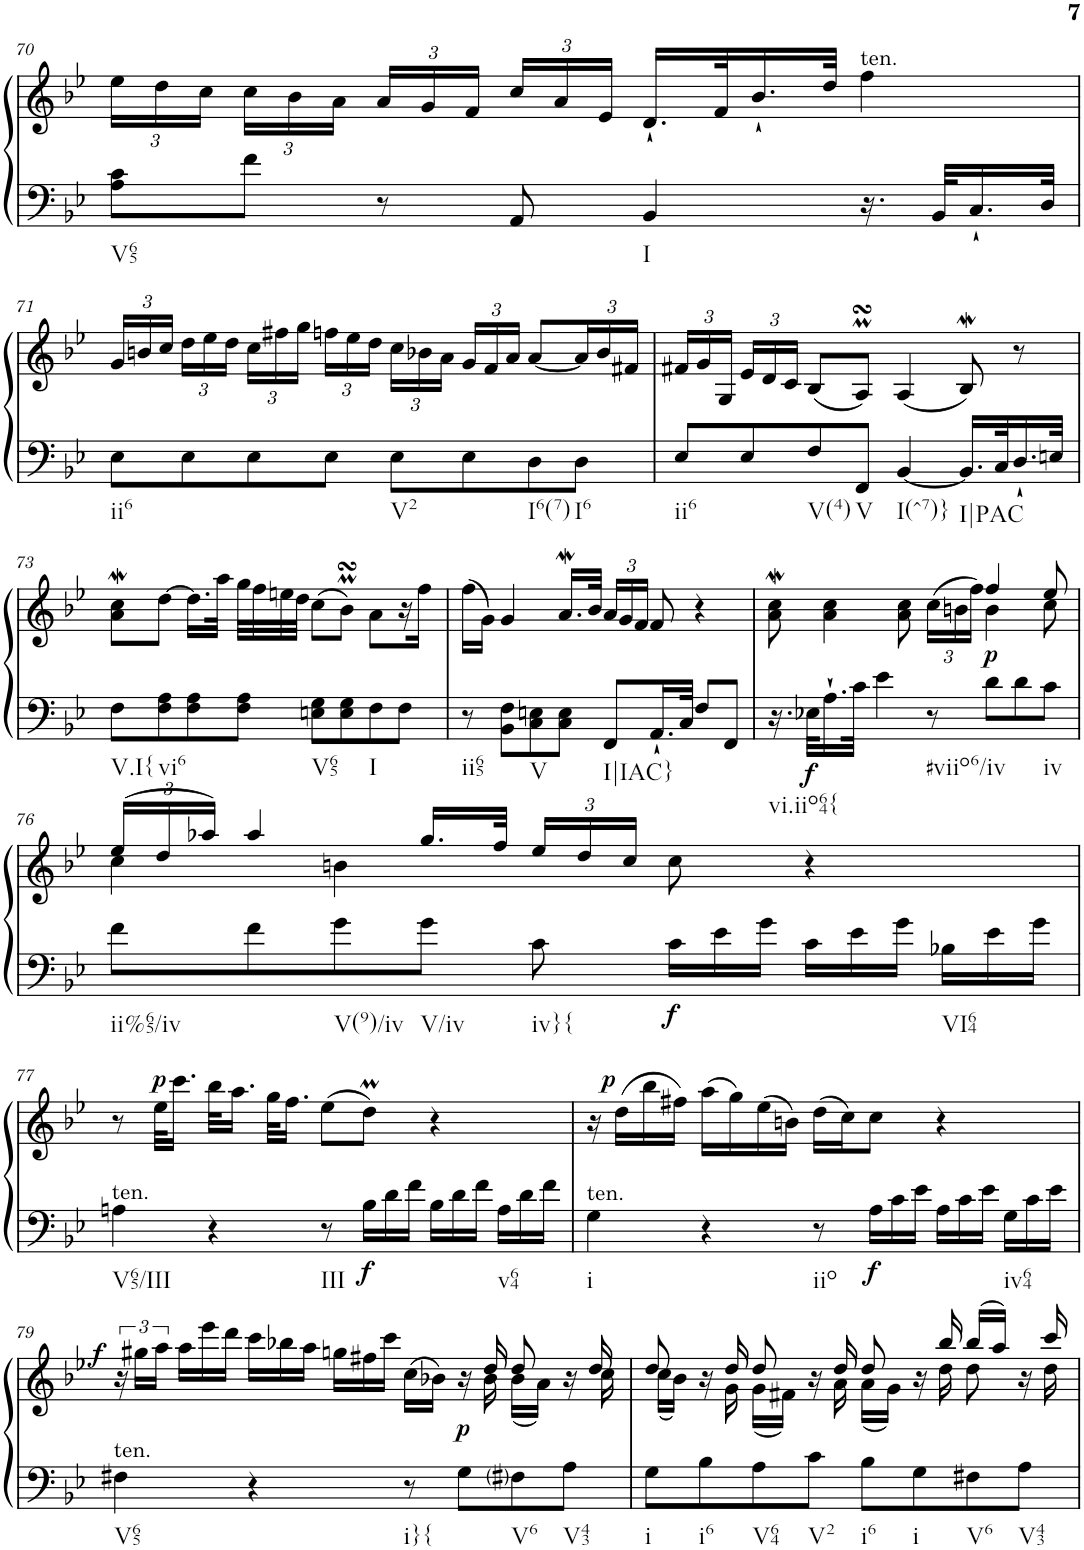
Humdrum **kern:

**kern	**kern	**dynam
*part1	*part1	*part1
*staff2	*staff1	*staff1/2
*I"Harpsichord	*	*
*I'Hch.	*	*
!!LO:PB:g=z
*clefF4	*clefG2	*
*k[b-e-]	*k[b-e-]	*
*M4/4	*M4/4	*
*met(c)	*met(c)	*
*	*Xbrackettup	*
=70	=70	=70
!LO:TX:b:t=V65	!	!
8A\ 8c\L	24ee-\LL	.
.	24dd\	.
.	24cc\JJ	.
8f\J	24cc\LL	.
.	24b-\	.
.	24a\JJ	.
8r	24a/LL	.
.	24g/	.
.	24f/JJ	.
8AA/	24cc/LL	.
.	24a/	.
.	24e-/JJ	.
!LO:TX:b:t=I	!	!
4BB-/	16.d`/LL	.
.	32f/K	.
.	16.b-`/	.
.	32dd/JJk	.
!	!LO:TX:a:t=ten.	!
16.r	4ff\	.
32BB-/KLL	.	.
16.C`/	.	.
32D/JJk	.	.
!!LO:LB:g=z
=71	=71	=71
!LO:TX:b:t=ii6	!	!
8E-\L	24g/LL	.
.	24bn/	.
.	24cc/JJ	.
8E-\	24dd\LL	.
.	24ee-\	.
.	24dd\JJ	.
8E-\	24cc\LL	.
.	24ff#X\	.
.	24gg\JJ	.
8E-\J	24ffn\LL	.
.	24ee-\	.
.	24dd\JJ	.
!LO:TX:b:t=V2	!	!
8E-\L	24cc\LL	.
.	24b-X\	.
.	24a\JJ	.
8E-\	24g/LL	.
.	24f/	.
.	24a/JJ	.
!LO:TX:b:t=I6(7)	!	!
8D\	[8a/L	.
!LO:TX:b:t=I6	!	!
8D\J	24a/L]	.
.	24b-/	.
.	24f#X/JJ	.
=72	=72	=72
!LO:TX:b:t=ii6	!	!
8E-/L	24f#X/LL	.
.	24g/	.
.	24G/JJ	.
8E-/	24e-/LL	.
.	24d/	.
.	24c/JJ	.
!LO:TX:b:t=V(4)	!	!
8F/	(<8B-/L	.
!LO:TX:b:t=V	!	!
8FF/J	8AmsSsS/J)	.
!LO:TX:b:t=I(^7)}	!	!
[4BB-/	(<4A/	.
!LO:TX:b:t=I|PAC	!	!
16.BB-/LL]	8B-w/)	.
32C/K	.	.
16.D`/	8r	.
32En/JJk	.	.
!!LO:LB:g=z
=73	=73	=73
!LO:TX:b:t=V.I{	!	!
8F\L	8a\m 8cc\mL	.
!LO:TX:b:t=vi6	!	!
8F\ 8A\	[8dd\J	.
8F\ 8A\	16.dd\LL]	.
.	32aa\JJk	.
8F\ 8A\J	32gg\LLL	.
.	32ff\	.
.	32een\	.
.	32dd\JJJ	.
!LO:TX:b:t=V65	!	!
8En\ 8G\L	(>8cc\L	.
8E\ 8G\	8b-MsSSs\J)	.
!LO:TX:b:t=I	!	!
8F\	8a\L	.
8F\J	16r	.
.	16ff\JJ	.
=74	=74	=74
!LO:TX:b:t=ii65	!	!
8r	(>16ff\LL	.
.	16g\JJ)	.
8BB-\ 8F\L	4g/	.
!LO:TX:b:t=V	!	!
8C\ 8En\	.	.
8C\ 8E\J	16.aW/LL	.
.	32b-/JJk	.
!LO:TX:b:t=I|IAC}	!	!
8FF/L	24a/LL	.
.	24g/	.
.	24f/JJ	.
16.AA`/L	8f/	.
32C/JJk	.	.
8F/L	4r	.
8FF/J	.	.
=75	=75	=75
*	*^	*
!LO:TX:b:t=vi.iio64{	!	!	!
16.r	8a\m 8cc\m	8ryy	.
!	!	!	!LO:DY:b=2
32E-X\KLL	.	.	f
*	*v	*v	*
16.A`\	4a\ 4cc\	.
32c\JJk	.	.
4e-\	.	.
.	8a\ 8cc\	.
!LO:TX:b:t=#viio6/iv	!	!
8r	(>24cc\LL	.
.	24bn\	.
.	24ff\JJ)	.
*	*^	*
!	!	!	!LO:DY:a=2
8d\L	4ff/	4b\	p
8d\	.	.	.
!LO:TX:b:t=iv	!	!	!
8c\J	8ee-/	8cc\	.
!!LO:LB:g=z	!!
=76	=76	=76	=76
!LO:TX:b:t=ii%65/iv	!	!	!
8f\L	(>24ee-/LL	4cc\	.
.	24dd/	.	.
.	24aa-X/JJ)	.	.
8f\	4aa-/	.	.
!LO:TX:b:t=V(9)/iv	!	!	!
8g\	.	4bn\	.
!LO:TX:b:t=V/iv	!	!	!
8g\J	16.gg/LL	.	.
.	32ff/JJk	.	.
!LO:TX:b:t=iv}{	!	!	!
8c\	24ee-/LL	2ryy	.
.	24dd/	.	.
.	24cc/JJ	.	.
*Xtuplet	*	*	*
!	!	!	!LO:DY:b=2
24c\LL	8cc\	.	f
24e-\	.	.	.
24g\JJ	.	.	.
24c\LL	4r	.	.
24e-\	.	.	.
24g\JJ	.	.	.
!LO:TX:b:t=VI64	!	!	!
24B-X\LL	.	.	.
24e-\	.	.	.
24g\JJ	.	.	.
*	*v	*v	*
!!LO:LB:g=z
=77	=77	=77
!LO:TX:a:t=ten.	!	!
!LO:TX:b:t=V65/III	!	!
4An\	8r	.
!	!	!LO:DY:a
.	32ee-\KLL	p
.	16.ccc\JJ	.
4r	32bb-\KLL	.
.	16.aa\JJ	.
.	32gg\KLL	.
.	16.ff\JJ	.
!LO:TX:b:t=III	!	!
8r	(>8ee-\L	.
!	!	!LO:DY:b=2
24B-\LL	8ddm\J)	f
24d\	.	.
24f\JJ	.	.
24B-\LL	4r	.
24d\	.	.
24f\JJ	.	.
!LO:TX:b:t=v64	!	!
24A\LL	.	.
24d\	.	.
24f\JJ	.	.
=78	=78	=78
!LO:TX:a:t=ten.	!	!
!LO:TX:b:t=i	!	!
4G\	16r	.
!	!	!LO:DY:a
.	(>16dd\LL	p
.	16bb-\	.
.	16ff#X\JJ)	.
4r	(>16aa\LL	.
.	16gg\)	.
.	(>16ee-\	.
.	16bn\JJ)	.
!LO:TX:b:t=iio	!	!
8r	(>16dd\LL	.
.	16cc\J)	.
!	!	!LO:DY:b=2
24A\LL	8cc\J	f
24c\	.	.
24e-\JJ	.	.
24A\LL	4r	.
24c\	.	.
24e-\JJ	.	.
!LO:TX:b:t=iv64	!	!
24G\LL	.	.
24c\	.	.
24e-\JJ	.	.
!!LO:LB:g=z
=79	=79	=79
*	*brackettup	*
*	*^	*
!LO:TX:a:t=ten.	!	!	!
!LO:TX:b:t=V65	!	!	!
!	!	!	!LO:DY:a
4F#X\	24r	8.ryy	f
.	24gg#X\LL	.	.
.	24aa\JJ	.	.
*	*Xtuplet	*	*
.	24aa\LL	.	.
.	24eee-\	.	.
*	*v	*v	*
.	24ddd\JJ	.
4r	24ccc\LL	.
.	24bb-X\	.
.	24aa\JJ	.
.	24ggn\LL	.
.	24ff#X\	.
.	24ccc\JJ	.
!LO:TX:b:t=i}{	!	!
8r	(>16cc\LL	.
.	16b-X\JJ)	.
!	!	!LO:DY:a=2
8G\L	16r	p
*	*^	*
.	16dd/	16b-\	.
!LO:TX:b:t=V6	!	!	!
8F#i\	8dd/	(<16b-\LL	.
.	.	16a\JJ)	.
!LO:TX:b:t=V43	!	!	!
8A\J	16r	16ryy	.
.	16dd/	16cc\	.
=80	=80	=80	=80
!LO:TX:b:t=i	!	!	!
8G\L	8dd/	(<16cc\LL	.
.	.	16b-\JJ)	.
!LO:TX:b:t=i6	!	!	!
8B-\	16r	16ryy	.
.	16dd/	16g\	.
!LO:TX:b:t=V64	!	!	!
8A\	8dd/	(<16g\LL	.
.	.	16f#X\JJ)	.
!LO:TX:b:t=V2	!	!	!
8c\J	16r	16ryy	.
.	16dd/	16a\	.
!LO:TX:b:t=i6	!	!	!
8B-\L	8dd/	(<16a\LL	.
.	.	16g\JJ)	.
!LO:TX:b:t=i	!	!	!
8G\	16r	16ryy	.
.	16bb-/	16dd\	.
!LO:TX:b:t=V6	!	!	!
8F#X\	(>16bb-/LL	8dd\	.
.	16aa/JJ)	.	.
!LO:TX:b:t=V43	!	!	!
8A\J	16r	16ryy	.
.	16ccc/	16dd\	.
*	*v	*v	*
=	=	=
*-	*-	*-
